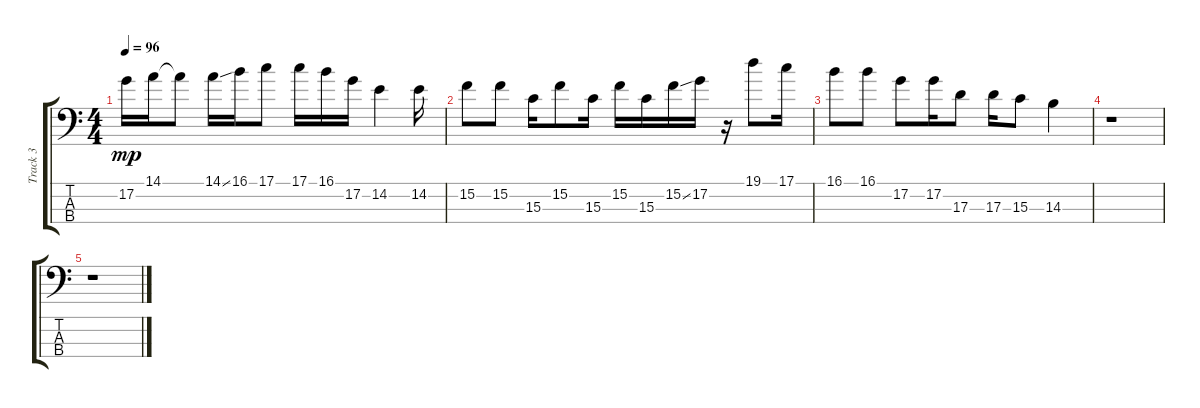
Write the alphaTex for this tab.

\track ("Track 3" "Track 3") {instrument fretlessbass}
\staff {score tabs}
\tuning (G2 D2 A1 E1) {hide}
\ts (4 4)
\tempo 96
\clef f4
\ks c
17.2{t}.16{dy mp} 14.1.16 14.1{t}.8 14.1{ss}.16 16.1.16 17.1.8 17.1.16 16.1.16 17.2.16 14.2.4 14.2.16 |
15.2.8 15.2.8 15.3.16 15.2.8 15.3.16 15.2.16 15.3.16 15.2{ss}.16 17.2.16 r.16 19.1.8 17.1.16 |
16.1.8 16.1.8 17.2.8 17.2.16 17.3.8 17.3.16 15.3.8 14.3.4 |
r.1 |
r.1
